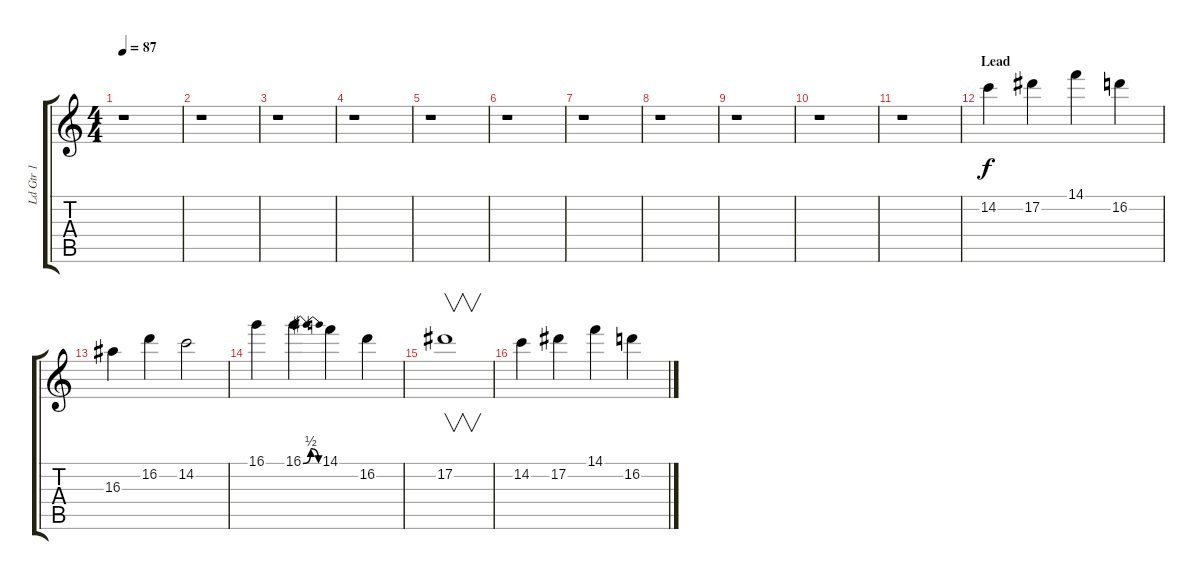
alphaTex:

\track ("Ld Gtr 1" "Ld Gtr 1") {instrument distortionguitar}
\staff {score tabs}
\tuning (Eb4 Bb3 Gb3 Db3 Ab2 Eb2) {hide}
\ts (4 4)
\tempo 87
\clef g2
\ks c
r.1{dy f} |
r.1 |
r.1 |
r.1 |
r.1 |
r.1 |
r.1 |
r.1 |
r.1 |
r.1 |
r.1 |
\section ("" "Lead")
14.2.4{volume 10 balance 0} 17.2.4 14.1.4 16.2.4 |
16.3.4 16.2.4 14.2.2 |
16.1.4 16.1{be (bendrelease 0 0 15 2 45 2 60 0)}.4 14.1.4 16.2.4 |
17.2.1{v} |
14.2.4 17.2.4 14.1.4 16.2.4
